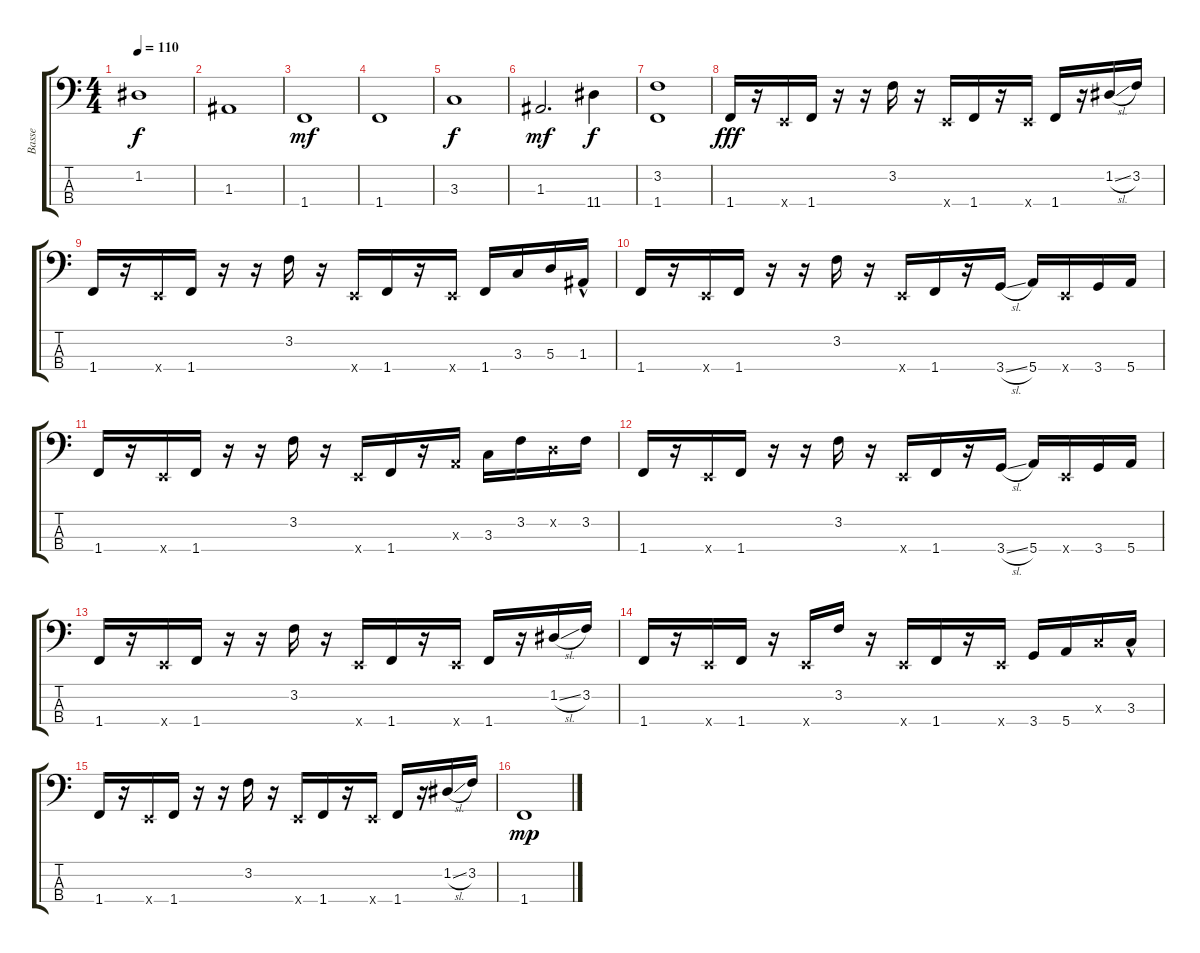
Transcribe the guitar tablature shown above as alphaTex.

\track ("Basse" "Basse") {instrument electricbassfinger}
\staff {score tabs}
\tuning (G2 D2 A1 E1) {hide}
\ts (4 4)
\tempo 110
\clef f4
\ks c
1.2.1{dy f} |
1.3.1 |
1.4.1{dy mf} |
1.4.1 |
3.3.1{dy f} |
1.3.2{d dy mf} 11.4.4{dy f} |
(3.2 1.4).1 |
1.4.16{dy fff} r.16 0.4{x}.16 1.4.16 r.16 r.16 3.2.16 r.16 0.4{x}.16 1.4.16 r.16 0.4{x}.16 1.4.16 r.16 1.2{sl}.16 3.2.16 |
1.4.16 r.16 0.4{x}.16 1.4.16 r.16 r.16 3.2.16 r.16 0.4{x}.16 1.4.16 r.16 0.4{x}.16 1.4.16 3.3.16 5.3.16 1.3{hac}.16 |
1.4.16 r.16 0.4{x}.16 1.4.16 r.16 r.16 3.2.16 r.16 0.4{x}.16 1.4.16 r.16 3.4{sl}.16 5.4.16 0.4{x}.16 3.4.16 5.4.16 |
1.4.16 r.16 0.4{x}.16 1.4.16 r.16 r.16 3.2.16 r.16 0.4{x}.16 1.4.16 r.16 0.3{x}.16 3.3.16{instrument slapbass1} 3.2.16 0.2{x}.16 3.2.16 |
1.4.16 r.16 0.4{x}.16 1.4.16 r.16 r.16 3.2.16 r.16 0.4{x}.16 1.4.16 r.16 3.4{sl}.16 5.4.16 0.4{x}.16 3.4.16 5.4.16 |
1.4.16 r.16 0.4{x}.16 1.4.16 r.16 r.16 3.2.16 r.16 0.4{x}.16 1.4.16 r.16 0.4{x}.16 1.4.16 r.16 1.2{sl}.16 3.2.16 |
1.4.16 r.16 0.4{x}.16 1.4.16 r.16 0.4{x}.16 3.2.16 r.16 0.4{x}.16 1.4.16 r.16 0.4{x}.16 3.4.16 5.4.16 3.3{x}.16 3.3{hac}.16 |
1.4.16 r.16 0.4{x}.16 1.4.16 r.16 r.16 3.2.16 r.16 0.4{x}.16 1.4.16 r.16 0.4{x}.16 1.4.16 r.16 1.2{sl}.16 3.2.16 |
1.4.1{dy mp instrument electricbassfinger}
